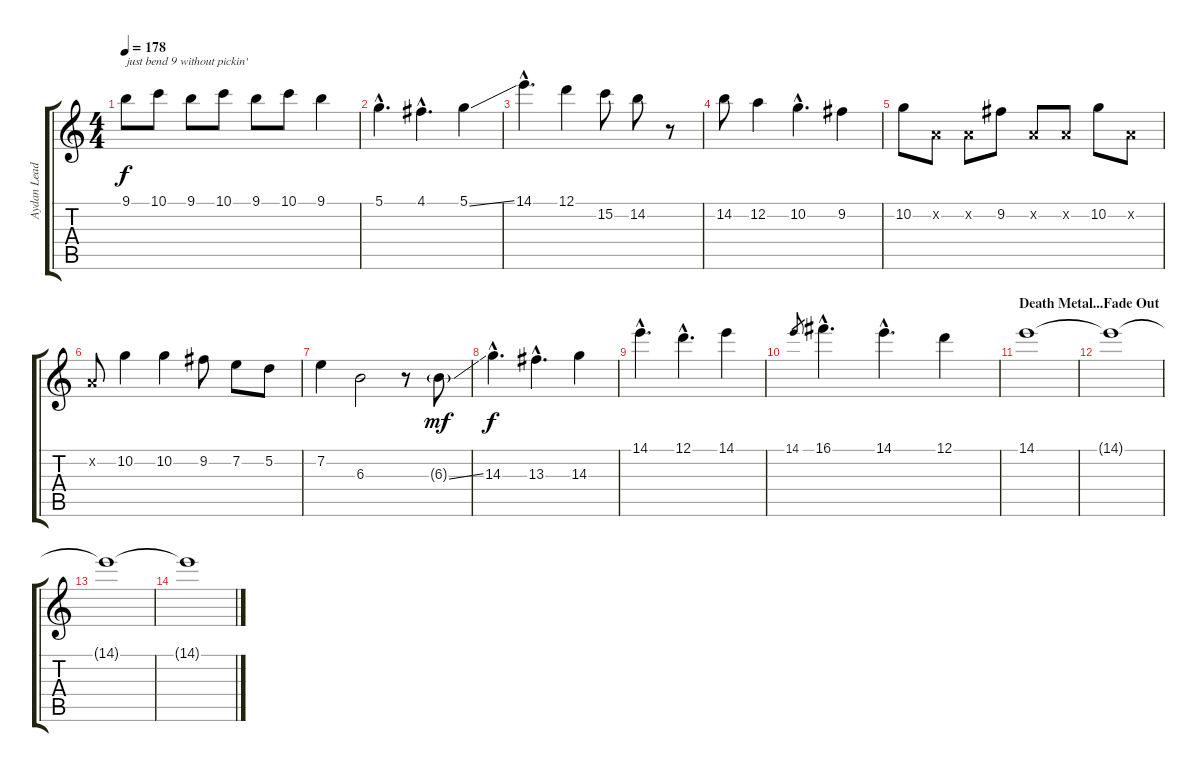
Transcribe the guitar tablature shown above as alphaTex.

\track ("Aydan Lead" "Aydan Lead") {instrument distortionguitar}
\staff {score tabs}
\tuning (D4 A3 F3 C3 G2 D2) {hide}
\ts (4 4)
\tempo 178
\clef g2
\ks c
9.1.8{txt "just bend 9 without pickin'" dy f} 10.1.8 9.1.8 10.1.8 9.1.8 10.1.8 9.1.4 |
5.1{hac}.4{d} 4.1{hac}.4{d} 5.1{ss}.4 |
14.1{hac}.4{d} 12.1.4 15.2.8 14.2.8 r.8 |
14.2.8 12.2.4 10.2{hac}.4{d} 9.2.4 |
10.2.8 0.2{x}.8 0.2{x}.8 9.2.8 0.2{x}.8 0.2{x}.8 10.2.8 0.2{x}.8 |
0.2{x}.8 10.2.4 10.2.4 9.2.8 7.2.8 5.2.8 |
7.2.4 6.3.2 r.8 6.3{ss g}.8{dy mf} |
14.3{hac}.4{d dy f} 13.3{hac}.4{d} 14.3.4 |
14.1{hac}.4{d} 12.1{hac}.4{d} 14.1.4 |
14.1.8{gr} 16.1{hac}.4{d} 14.1{hac}.4{d} 12.1.4 |
\section ("" "Death Metal...Fade Out")
14.1.1{volume 10} |
14.1{t}.1 |
14.1{t}.1 |
14.1{t}.1
